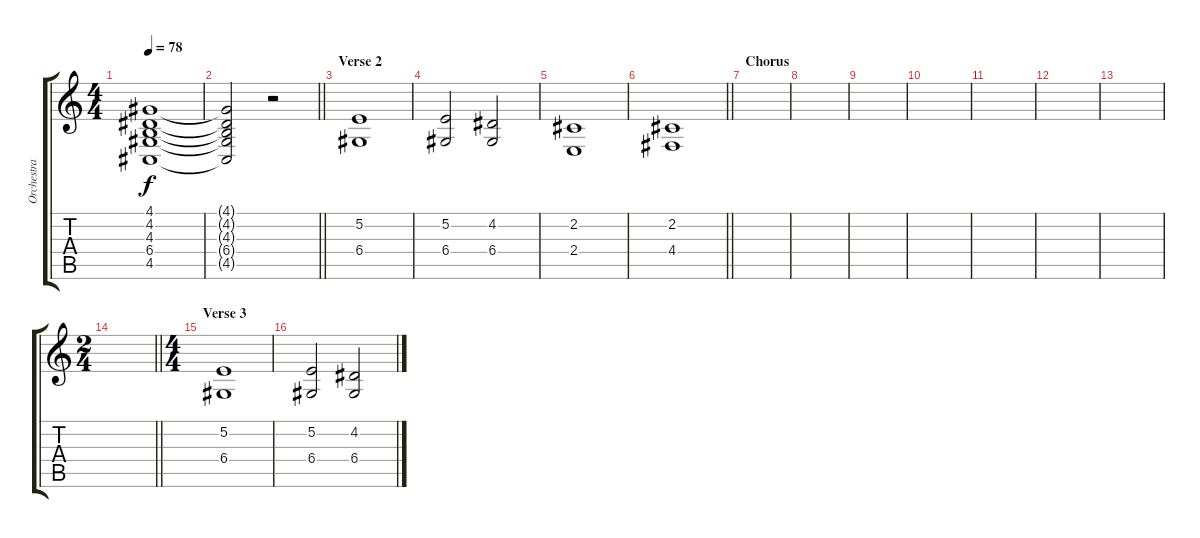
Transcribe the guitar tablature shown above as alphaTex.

\track ("Orchestra" "Orchestra") {instrument stringensemble1}
\staff {score tabs}
\tuning (E4 B3 G3 D3 A2 E2) {hide}
\ts (4 4)
\tempo 78
\clef g2
\ks c
(4.1{t} 4.2{t} 4.3{t} 6.4{t} 4.5{t}).1{dy f} |
\barLineRight lightlight
(4.1{t} 4.2{t} 4.3{t} 6.4{t} 4.5{t}).2 r.2{volume 5} |
\section ("" "Verse 2")
(5.2 6.4).1 |
(5.2 6.4).2 (4.2 6.4).2 |
(2.2 2.4).1 |
\barLineRight lightlight
(2.2 4.4).1 |
\section ("" "Chorus")
|
|
|
|
|
|
|
\ts (2 4)
\barLineRight lightlight
|
\ts (4 4)
\section ("" "Verse 3")
(5.2 6.4).1 |
(5.2 6.4).2 (4.2 6.4).2
